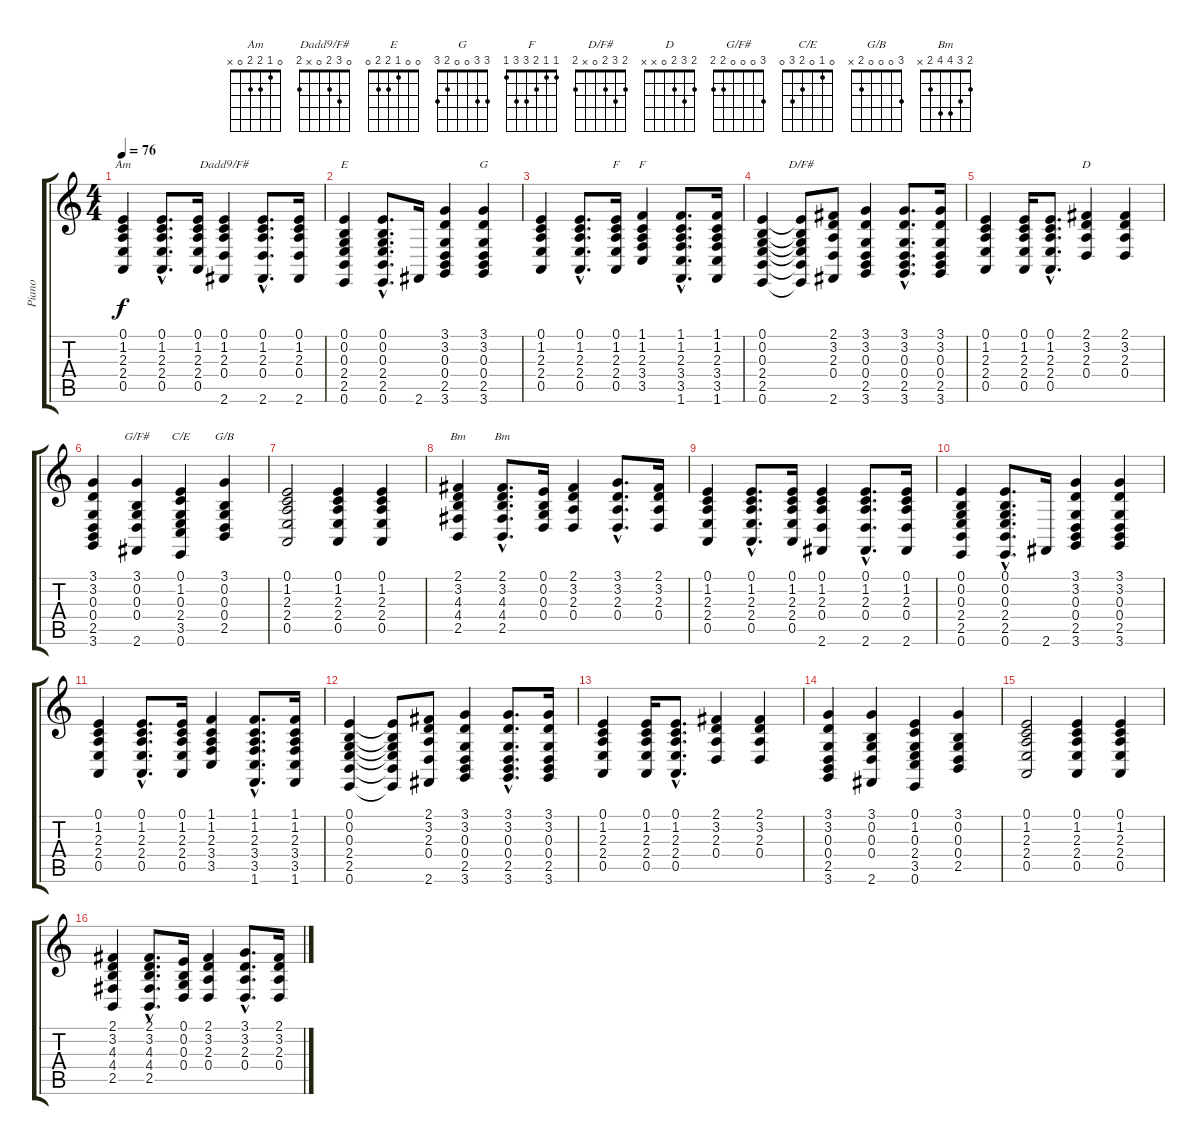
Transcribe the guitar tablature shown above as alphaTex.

\track ("Piano" "Piano") {instrument acousticgrandpiano}
\staff {score tabs}
\tuning (E4 B3 G3 D3 A2 E2) {hide}
\chord ("Am" 0 1 2 2 0 x)
\chord ("Dadd9/F#" 0 3 2 0 x 2)
\chord ("E" 0 0 1 2 2 0)
\chord ("G" 3 3 0 0 2 3)
\chord ("F" 1 1 2 3 0 1)
\chord ("F" 1 1 2 3 3 1)
\chord ("D/F#" 2 3 2 0 x 2)
\chord ("D" 2 3 2 0 x x)
\chord ("G/F#" 3 0 0 0 2 2)
\chord ("C/E" 0 1 0 2 3 0)
\chord ("G/B" 3 0 0 0 2 x)
\chord ("Bm" 2 3 4 0 2 x)
\chord ("Bm" 2 3 4 4 2 x)
\ts (4 4)
\tempo 76
\clef g2
\ks c
(0.1 1.2 2.3 2.4 0.5).4{ch "Am" dy f instrument acousticgrandpiano} (0.1{hac} 1.2{hac} 2.3{hac} 2.4{hac} 0.5{hac}).8{d} (0.1 1.2 2.3 2.4 0.5).16 (0.1 1.2 2.3 0.4 2.6).4{ch "Dadd9/F#"} (0.1{hac} 1.2{hac} 2.3{hac} 0.4{hac} 2.6{hac}).8{d} (0.1 1.2 2.3 0.4 2.6).16 |
(0.1 0.2 0.3 2.4 2.5 0.6).4{ch "E"} (0.1{hac} 0.2{hac} 0.3{hac} 2.4{hac} 2.5{hac} 0.6{hac}).8{d} 2.6.16 (3.1 3.2 0.3 0.4 2.5 3.6).4 (3.1 3.2 0.3 0.4 2.5 3.6).4{ch "G"} |
(0.1 1.2 2.3 2.4 0.5).4 (0.1{hac} 1.2{hac} 2.3{hac} 2.4{hac} 0.5{hac}).8{d} (0.1 1.2 2.3 2.4 0.5).16{ch "F"} (1.1 1.2 2.3 3.4 3.5).4{ch "F"} (1.1{hac} 1.2{hac} 2.3{hac} 3.4{hac} 3.5{hac} 1.6{hac}).8{d} (1.1 1.2 2.3 3.4 3.5 1.6).16 |
(0.1 0.2 0.3 2.4 2.5 0.6).4 (0.1{t} 0.2{t} 0.3{t} 2.4{t} 2.5{t} 0.6{t}).8{ch "D/F#"} (2.1 3.2 2.3 0.4 2.6).8 (3.1 3.2 0.3 0.4 2.5 3.6).4 (3.1{hac} 3.2{hac} 0.3{hac} 0.4{hac} 2.5{hac} 3.6{hac}).8{d} (3.1 3.2 0.3 0.4 2.5 3.6).16 |
(0.1 1.2 2.3 2.4 0.5).4 (0.1 1.2 2.3 2.4 0.5).16 (0.1{hac} 1.2{hac} 2.3{hac} 2.4{hac} 0.5{hac}).8{d} (2.1 3.2 2.3 0.4).4{ch "D"} (2.1 3.2 2.3 0.4).4 |
(3.1 3.2 0.3 0.4 2.5 3.6).4 (3.1 0.2 0.3 0.4 2.6).4{ch "G/F#"} (0.1 1.2 0.3 2.4 3.5 0.6).4{ch "C/E"} (3.1 0.2 0.3 0.4 2.5).4{ch "G/B"} |
(0.1 1.2 2.3 2.4 0.5).2 (0.1 1.2 2.3 2.4 0.5).4 (0.1 1.2 2.3 2.4 0.5).4 |
(2.1 3.2 4.3 4.4 2.5).4{ch "Bm"} (2.1{hac} 3.2{hac} 4.3{hac} 4.4{hac} 2.5{hac}).8{d ch "Bm"} (0.1 0.2 0.3 0.4).16 (2.1 3.2 2.3 0.4).4 (3.1{hac} 3.2{hac} 2.3{hac} 0.4{hac}).8{d} (2.1 3.2 2.3 0.4).16 |
(0.1 1.2 2.3 2.4 0.5).4 (0.1{hac} 1.2{hac} 2.3{hac} 2.4{hac} 0.5{hac}).8{d} (0.1 1.2 2.3 2.4 0.5).16 (0.1 1.2 2.3 0.4 2.6).4 (0.1{hac} 1.2{hac} 2.3{hac} 0.4{hac} 2.6{hac}).8{d} (0.1 1.2 2.3 0.4 2.6).16 |
(0.1 0.2 0.3 2.4 2.5 0.6).4 (0.1{hac} 0.2{hac} 0.3{hac} 2.4{hac} 2.5{hac} 0.6{hac}).8{d} 2.6.16 (3.1 3.2 0.3 0.4 2.5 3.6).4 (3.1 3.2 0.3 0.4 2.5 3.6).4 |
(0.1 1.2 2.3 2.4 0.5).4 (0.1{hac} 1.2{hac} 2.3{hac} 2.4{hac} 0.5{hac}).8{d} (0.1 1.2 2.3 2.4 0.5).16 (1.1 1.2 2.3 3.4 3.5).4 (1.1{hac} 1.2{hac} 2.3{hac} 3.4{hac} 3.5{hac} 1.6{hac}).8{d} (1.1 1.2 2.3 3.4 3.5 1.6).16 |
(0.1 0.2 0.3 2.4 2.5 0.6).4 (0.1{t} 0.2{t} 0.3{t} 2.4{t} 2.5{t} 0.6{t}).8 (2.1 3.2 2.3 0.4 2.6).8 (3.1 3.2 0.3 0.4 2.5 3.6).4 (3.1{hac} 3.2{hac} 0.3{hac} 0.4{hac} 2.5{hac} 3.6{hac}).8{d} (3.1 3.2 0.3 0.4 2.5 3.6).16 |
(0.1 1.2 2.3 2.4 0.5).4 (0.1 1.2 2.3 2.4 0.5).16 (0.1{hac} 1.2{hac} 2.3{hac} 2.4{hac} 0.5{hac}).8{d} (2.1 3.2 2.3 0.4).4 (2.1 3.2 2.3 0.4).4 |
(3.1 3.2 0.3 0.4 2.5 3.6).4 (3.1 0.2 0.3 0.4 2.6).4 (0.1 1.2 0.3 2.4 3.5 0.6).4 (3.1 0.2 0.3 0.4 2.5).4 |
(0.1 1.2 2.3 2.4 0.5).2 (0.1 1.2 2.3 2.4 0.5).4 (0.1 1.2 2.3 2.4 0.5).4 |
(2.1 3.2 4.3 4.4 2.5).4 (2.1{hac} 3.2{hac} 4.3{hac} 4.4{hac} 2.5{hac}).8{d} (0.1 0.2 0.3 0.4).16 (2.1 3.2 2.3 0.4).4 (3.1{hac} 3.2{hac} 2.3{hac} 0.4{hac}).8{d} (2.1 3.2 2.3 0.4).16
